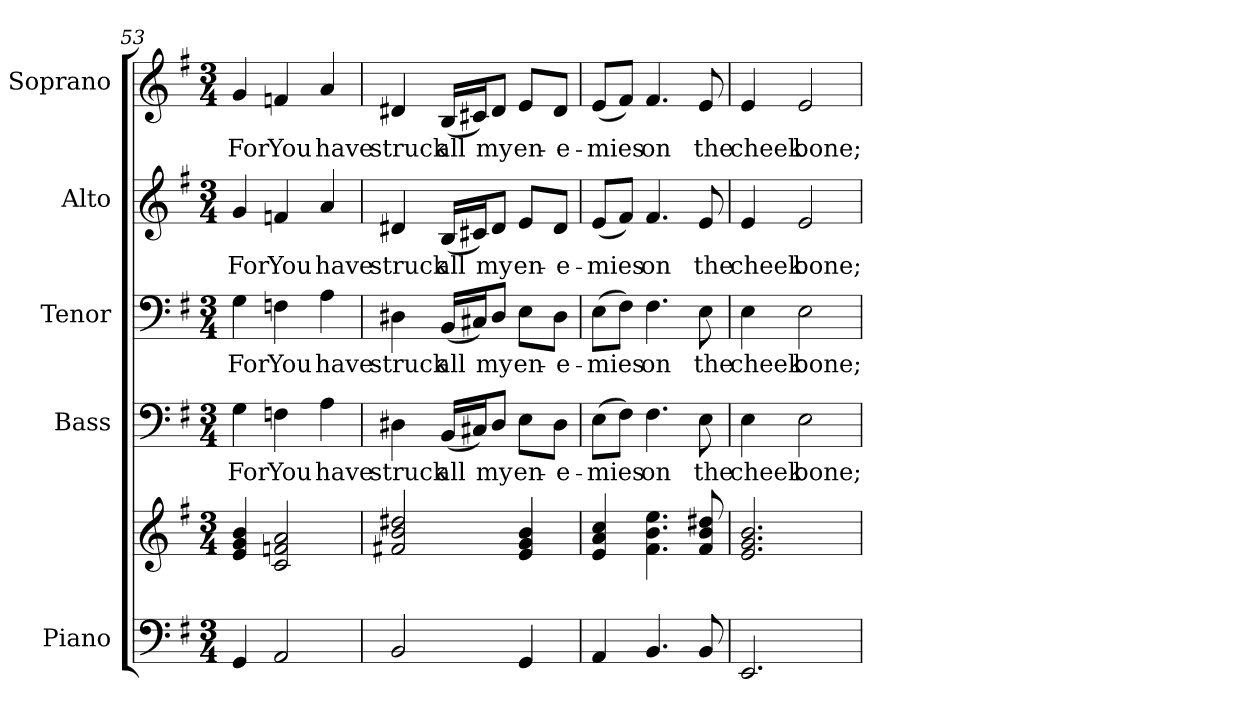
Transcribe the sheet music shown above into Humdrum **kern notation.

**kern	**kern	**kern	**text	**kern	**text	**kern	**text	**kern	**text
*part5	*part5	*part4	*part4	*part3	*part3	*part2	*part2	*part1	*part1
*staff6	*staff5	*staff4	*staff4	*staff3	*staff3	*staff2	*staff2	*staff1	*staff1
*I"Piano	*	*I"Bass	*	*I"Tenor	*	*I"Alto	*	*I"Soprano	*
*I'Pno.	*	*I'B.	*	*I'T.	*	*I'A.	*	*I'S.	*
!!LO:PB:g=z
*clefF4	*clefG2	*clefF4	*	*clefF4	*	*clefG2	*	*clefG2	*
*k[f#]	*k[f#]	*k[f#]	*	*k[f#]	*	*k[f#]	*	*k[f#]	*
*G:	*G:	*G:	*	*G:	*	*G:	*	*G:	*
*M3/4	*M3/4	*M3/4	*	*M3/4	*	*M3/4	*	*M3/4	*
=53	=53	=53	=53	=53	=53	=53	=53	=53	=53
!	!	!	!LO:LY:b:color=#000000	!	!	!	!	!	!
!	!	!	!	!	!LO:LY:b:color=#000000	!	!	!	!
!	!	!	!	!	!	!	!LO:LY:b:color=#000000	!	!
!	!	!	!	!	!	!	!	!	!LO:LY:b:color=#000000
4GGi/	4ei/ 4gi 4bi	4Gi\	For	4Gi\	For	4gi/	For	4gi/	For
!	!	!	!LO:LY:b:color=#000000	!	!	!	!	!	!
!	!	!	!	!	!LO:LY:b:color=#000000	!	!	!	!
!	!	!	!	!	!	!	!LO:LY:b:color=#000000	!	!
!	!	!	!	!	!	!	!	!	!LO:LY:b:color=#000000
2AAi/	2ci/ 2fni 2ai	4Fni\	You	4Fni\	You	4fni/	You	4fni/	You
!	!	!	!LO:LY:b:color=#000000	!	!	!	!	!	!
!	!	!	!	!	!LO:LY:b:color=#000000	!	!	!	!
!	!	!	!	!	!	!	!LO:LY:b:color=#000000	!	!
!	!	!	!	!	!	!	!	!	!LO:LY:b:color=#000000
.	.	4Ai\	have	4Ai\	have	4ai/	have	4ai/	have
=54	=54	=54	=54	=54	=54	=54	=54	=54	=54
!	!	!	!LO:LY:b:color=#000000	!	!	!	!	!	!
!	!	!	!	!	!LO:LY:b:color=#000000	!	!	!	!
!	!	!	!	!	!	!	!LO:LY:b:color=#000000	!	!
!	!	!	!	!	!	!	!	!	!LO:LY:b:color=#000000
2BBi/	2f#Xi/ 2bi 2dd#Xi	4D#Xi\	struck	4D#Xi\	struck	4d#Xi/	struck	4d#Xi/	struck
!	!	!	!LO:LY:b:color=#000000	!	!	!	!	!	!
!	!	!	!	!	!LO:LY:b:color=#000000	!	!	!	!
!	!	!	!	!	!	!	!LO:LY:b:color=#000000	!	!
!	!	!	!	!	!	!	!	!	!LO:LY:b:color=#000000
.	.	(16BBi/LL	all	(16BBi/LL	all	(16Bi/LL	all	(16Bi/LL	all
.	.	16C#Xi/J)	.	16C#Xi/J)	.	16c#Xi/J)	.	16c#Xi/J)	.
!	!	!	!LO:LY:b:color=#000000	!	!	!	!	!	!
!	!	!	!	!	!LO:LY:b:color=#000000	!	!	!	!
!	!	!	!	!	!	!	!LO:LY:b:color=#000000	!	!
!	!	!	!	!	!	!	!	!	!LO:LY:b:color=#000000
.	.	8D#i/J	my	8D#i/J	my	8d#i/J	my	8d#i/J	my
!	!	!	!LO:LY:b:color=#000000	!	!	!	!	!	!
!	!	!	!	!	!LO:LY:b:color=#000000	!	!	!	!
!	!	!	!	!	!	!	!LO:LY:b:color=#000000	!	!
!	!	!	!	!	!	!	!	!	!LO:LY:b:color=#000000
4GGi/	4ei/ 4gi 4bi	8Ei\L	en-	8Ei\L	en-	8ei/L	en-	8ei/L	en-
!	!	!	!LO:LY:b:color=#000000	!	!	!	!	!	!
!	!	!	!	!	!LO:LY:b:color=#000000	!	!	!	!
!	!	!	!	!	!	!	!LO:LY:b:color=#000000	!	!
!	!	!	!	!	!	!	!	!	!LO:LY:b:color=#000000
.	.	8D#i\J	-e-	8D#i\J	-e-	8d#i/J	-e-	8d#i/J	-e-
=55	=55	=55	=55	=55	=55	=55	=55	=55	=55
!	!	!	!LO:LY:b:color=#000000	!	!	!	!	!	!
!	!	!	!	!	!LO:LY:b:color=#000000	!	!	!	!
!	!	!	!	!	!	!	!LO:LY:b:color=#000000	!	!
!	!	!	!	!	!	!	!	!	!LO:LY:b:color=#000000
4AAi/	4ei/ 4ai 4cci	(8Ei\L	-mies	(8Ei\L	-mies	(8ei/L	-mies	(8ei/L	-mies
.	.	8F#i\J)	.	8F#i\J)	.	8f#i/J)	.	8f#i/J)	.
!	!	!	!LO:LY:b:color=#000000	!	!	!	!	!	!
!	!	!	!	!	!LO:LY:b:color=#000000	!	!	!	!
!	!	!	!	!	!	!	!LO:LY:b:color=#000000	!	!
!	!	!	!	!	!	!	!	!	!LO:LY:b:color=#000000
4.BBi/	4.f#i\ 4.bi 4.eei	4.F#i\	on	4.F#i\	on	4.f#i/	on	4.f#i/	on
!	!	!	!LO:LY:b:color=#000000	!	!	!	!	!	!
!	!	!	!	!	!LO:LY:b:color=#000000	!	!	!	!
!	!	!	!	!	!	!	!LO:LY:b:color=#000000	!	!
!	!	!	!	!	!	!	!	!	!LO:LY:b:color=#000000
8BBi/	8f#i/ 8bi 8dd#Xi	8Ei\	the	8Ei\	the	8ei/	the	8ei/	the
=56	=56	=56	=56	=56	=56	=56	=56	=56	=56
!	!	!	!LO:LY:b:color=#000000	!	!	!	!	!	!
!	!	!	!	!	!LO:LY:b:color=#000000	!	!	!	!
!	!	!	!	!	!	!	!LO:LY:b:color=#000000	!	!
!	!	!	!	!	!	!	!	!	!LO:LY:b:color=#000000
2.EEi/	2.ei/ 2.gi 2.bi	4Ei\	cheek	4Ei\	cheek	4ei/	cheek	4ei/	cheek
!	!	!	!LO:LY:b:color=#000000	!	!	!	!	!	!
!	!	!	!	!	!LO:LY:b:color=#000000	!	!	!	!
!	!	!	!	!	!	!	!LO:LY:b:color=#000000	!	!
!	!	!	!	!	!	!	!	!	!LO:LY:b:color=#000000
.	.	2Ei\	bone;	2Ei\	bone;	2ei/	bone;	2ei/	bone;
=	=	=	=	=	=	=	=	=	=
*-	*-	*-	*-	*-	*-	*-	*-	*-	*-
